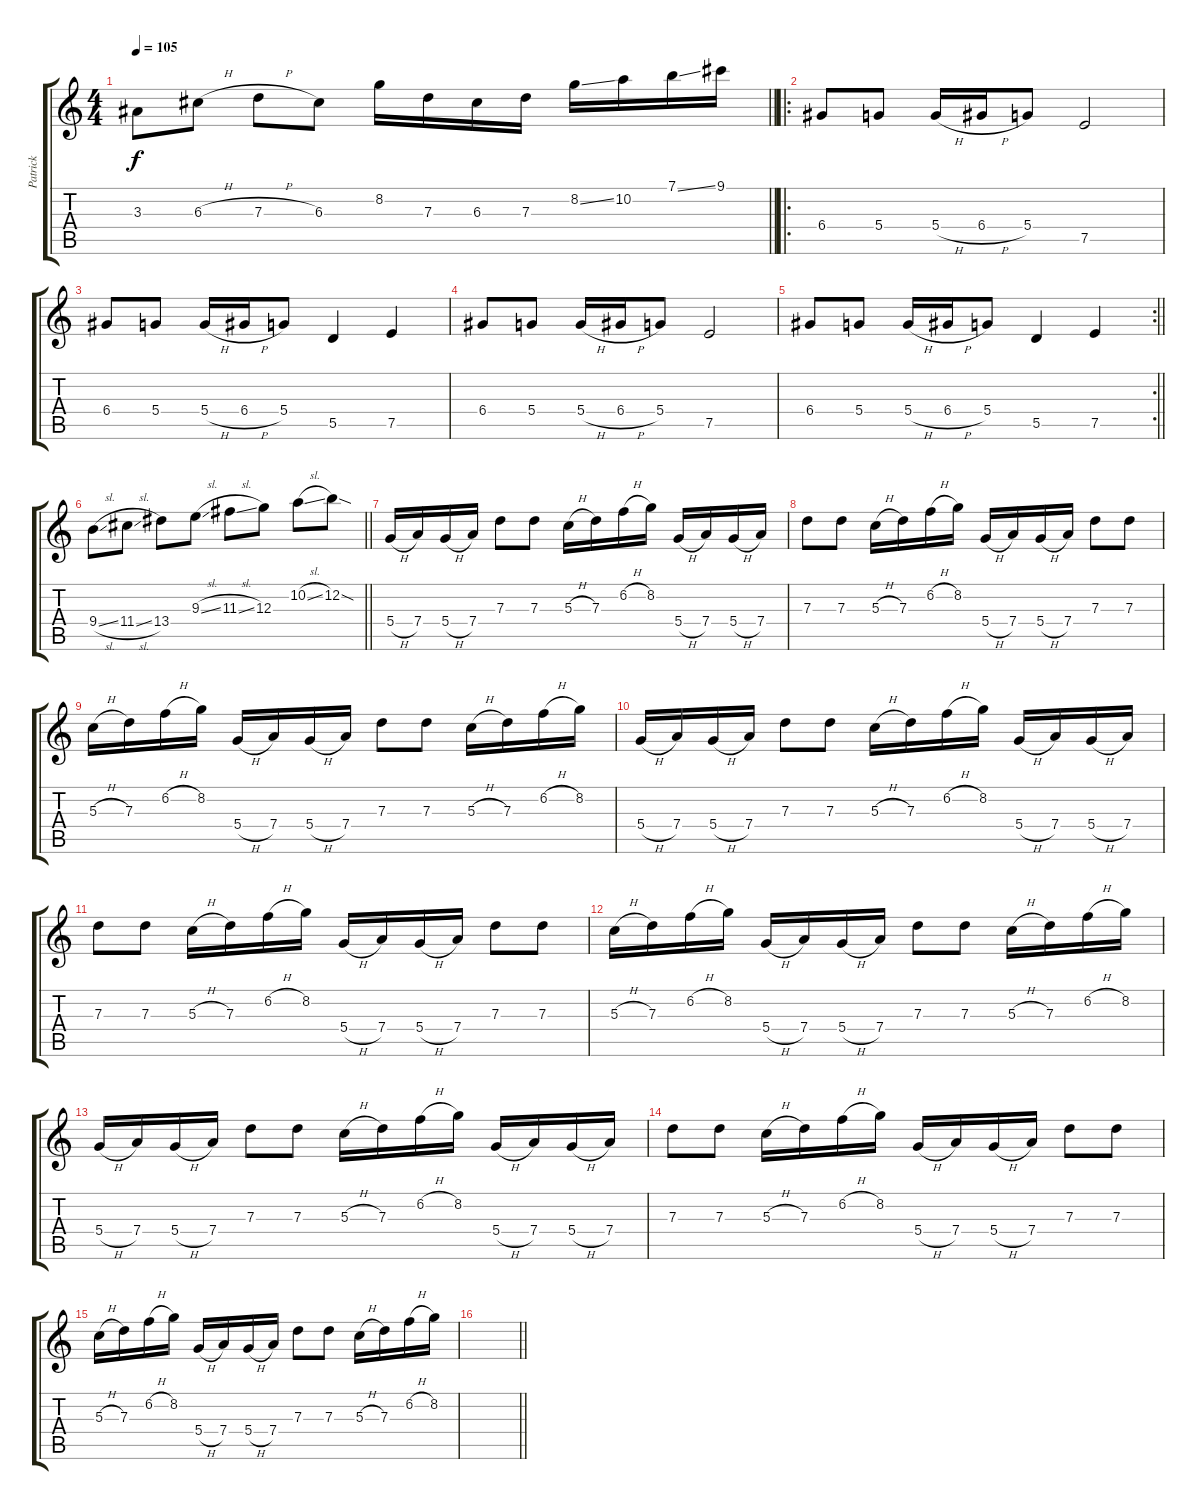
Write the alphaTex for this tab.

\track ("Patrick" "Patrick") {instrument overdrivenguitar}
\staff {score tabs}
\tuning (E4 B3 G3 D3 A2 D2) {hide}
\ts (4 4)
\tempo 105
\clef g2
\barLineRight lightlight
\ks c
3.3.8{dy f} 6.3{h}.8 7.3{h}.8 6.3.8 8.2.16 7.3.16 6.3.16 7.3.16 8.2{ss}.16 10.2.16 7.1{ss}.16 9.1.16 |
\ro
6.4.8 5.4.8 5.4{h}.16 6.4{h}.16 5.4.8 7.5.2 |
6.4.8 5.4.8 5.4{h}.16 6.4{h}.16 5.4.8 5.5.4 7.5.4 |
6.4.8 5.4.8 5.4{h}.16 6.4{h}.16 5.4.8 7.5.2 |
\rc 2
\barLineRight lightlight
6.4.8 5.4.8 5.4{h}.16 6.4{h}.16 5.4.8 5.5.4 7.5.4 |
\barLineRight lightlight
9.4{sl}.8 11.4{sl}.8 13.4.8 9.3{sl}.8 11.3{sl}.8 12.3.8 10.2{sl}.8 12.2{sod}.8 |
5.4{h}.16 7.4.16 5.4{h}.16 7.4.16 7.3.8 7.3.8 5.3{h}.16 7.3.16 6.2{h}.16 8.2.16 5.4{h}.16 7.4.16 5.4{h}.16 7.4.16 |
7.3.8 7.3.8 5.3{h}.16 7.3.16 6.2{h}.16 8.2.16 5.4{h}.16 7.4.16 5.4{h}.16 7.4.16 7.3.8 7.3.8 |
5.3{h}.16 7.3.16 6.2{h}.16 8.2.16 5.4{h}.16 7.4.16 5.4{h}.16 7.4.16 7.3.8 7.3.8 5.3{h}.16 7.3.16 6.2{h}.16 8.2.16 |
5.4{h}.16 7.4.16 5.4{h}.16 7.4.16 7.3.8 7.3.8 5.3{h}.16 7.3.16 6.2{h}.16 8.2.16 5.4{h}.16 7.4.16 5.4{h}.16 7.4.16 |
7.3.8 7.3.8 5.3{h}.16 7.3.16 6.2{h}.16 8.2.16 5.4{h}.16 7.4.16 5.4{h}.16 7.4.16 7.3.8 7.3.8 |
5.3{h}.16 7.3.16 6.2{h}.16 8.2.16 5.4{h}.16 7.4.16 5.4{h}.16 7.4.16 7.3.8 7.3.8 5.3{h}.16 7.3.16 6.2{h}.16 8.2.16 |
5.4{h}.16 7.4.16 5.4{h}.16 7.4.16 7.3.8 7.3.8 5.3{h}.16 7.3.16 6.2{h}.16 8.2.16 5.4{h}.16 7.4.16 5.4{h}.16 7.4.16 |
7.3.8 7.3.8 5.3{h}.16 7.3.16 6.2{h}.16 8.2.16 5.4{h}.16 7.4.16 5.4{h}.16 7.4.16 7.3.8 7.3.8 |
5.3{h}.16 7.3.16 6.2{h}.16 8.2.16 5.4{h}.16 7.4.16 5.4{h}.16 7.4.16 7.3.8 7.3.8 5.3{h}.16 7.3.16 6.2{h}.16 8.2.16 |
\barLineRight lightlight
